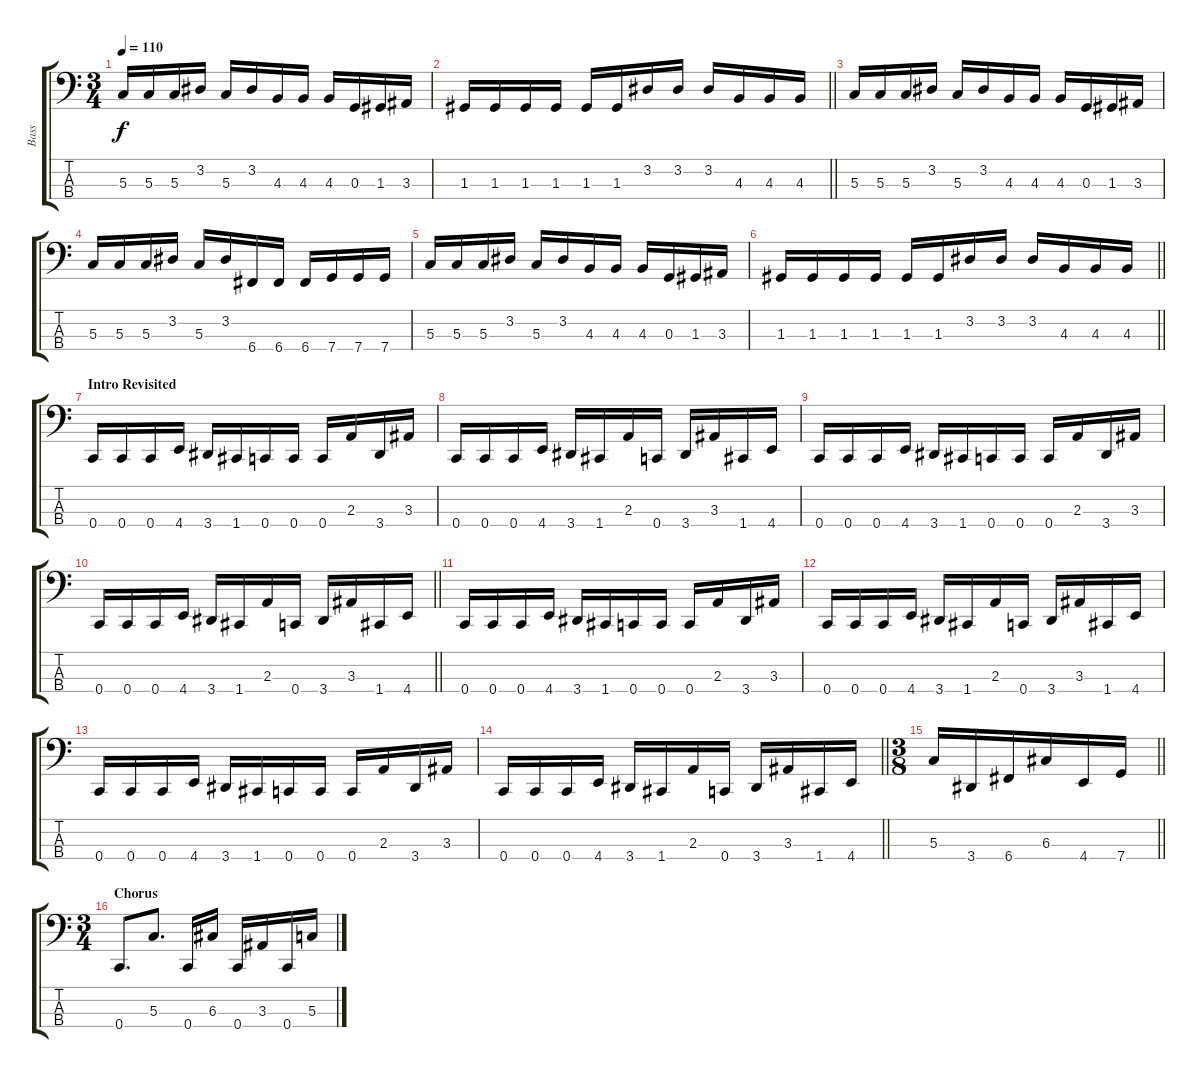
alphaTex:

\track ("Bass" "Bass") {instrument electricbasspick}
\staff {score tabs}
\tuning (F2 C2 G1 C1) {hide}
\ts (3 4)
\tempo 110
\clef f4
\ks c
5.3.16{dy f} 5.3.16 5.3.16 3.2.16 5.3.16 3.2.16 4.3.16 4.3.16 4.3.16 0.3.16 1.3.16 3.3.16 |
\barLineRight lightlight
1.3.16 1.3.16 1.3.16 1.3.16 1.3.16 1.3.16 3.2.16 3.2.16 3.2.16 4.3.16 4.3.16 4.3.16 |
\section ("" "")
5.3.16 5.3.16 5.3.16 3.2.16 5.3.16 3.2.16 4.3.16 4.3.16 4.3.16 0.3.16 1.3.16 3.3.16 |
5.3.16 5.3.16 5.3.16 3.2.16 5.3.16 3.2.16 6.4.16 6.4.16 6.4.16 7.4.16 7.4.16 7.4.16 |
5.3.16 5.3.16 5.3.16 3.2.16 5.3.16 3.2.16 4.3.16 4.3.16 4.3.16 0.3.16 1.3.16 3.3.16 |
\barLineRight lightlight
1.3.16 1.3.16 1.3.16 1.3.16 1.3.16 1.3.16 3.2.16 3.2.16 3.2.16 4.3.16 4.3.16 4.3.16 |
\section ("" "Intro Revisited")
0.4.16 0.4.16 0.4.16 4.4.16 3.4.16 1.4.16 0.4.16 0.4.16 0.4.16 2.3.16 3.4.16 3.3.16 |
0.4.16 0.4.16 0.4.16 4.4.16 3.4.16 1.4.16 2.3.16 0.4.16 3.4.16 3.3.16 1.4.16 4.4.16 |
0.4.16 0.4.16 0.4.16 4.4.16 3.4.16 1.4.16 0.4.16 0.4.16 0.4.16 2.3.16 3.4.16 3.3.16 |
\barLineRight lightlight
0.4.16 0.4.16 0.4.16 4.4.16 3.4.16 1.4.16 2.3.16 0.4.16 3.4.16 3.3.16 1.4.16 4.4.16 |
\section ("" "")
0.4.16 0.4.16 0.4.16 4.4.16 3.4.16 1.4.16 0.4.16 0.4.16 0.4.16 2.3.16 3.4.16 3.3.16 |
0.4.16 0.4.16 0.4.16 4.4.16 3.4.16 1.4.16 2.3.16 0.4.16 3.4.16 3.3.16 1.4.16 4.4.16 |
0.4.16 0.4.16 0.4.16 4.4.16 3.4.16 1.4.16 0.4.16 0.4.16 0.4.16 2.3.16 3.4.16 3.3.16 |
\barLineRight lightlight
0.4.16 0.4.16 0.4.16 4.4.16 3.4.16 1.4.16 2.3.16 0.4.16 3.4.16 3.3.16 1.4.16 4.4.16 |
\ts (3 8)
\section ("" "")
\barLineRight lightlight
5.3.16 3.4.16 6.4.16 6.3.16 4.4.16 7.4.16 |
\ts (3 4)
\section ("" "Chorus")
0.4.8{d} 5.3.8{d} 0.4.16 6.3.16 0.4.16 3.3.16 0.4.16 5.3.16
